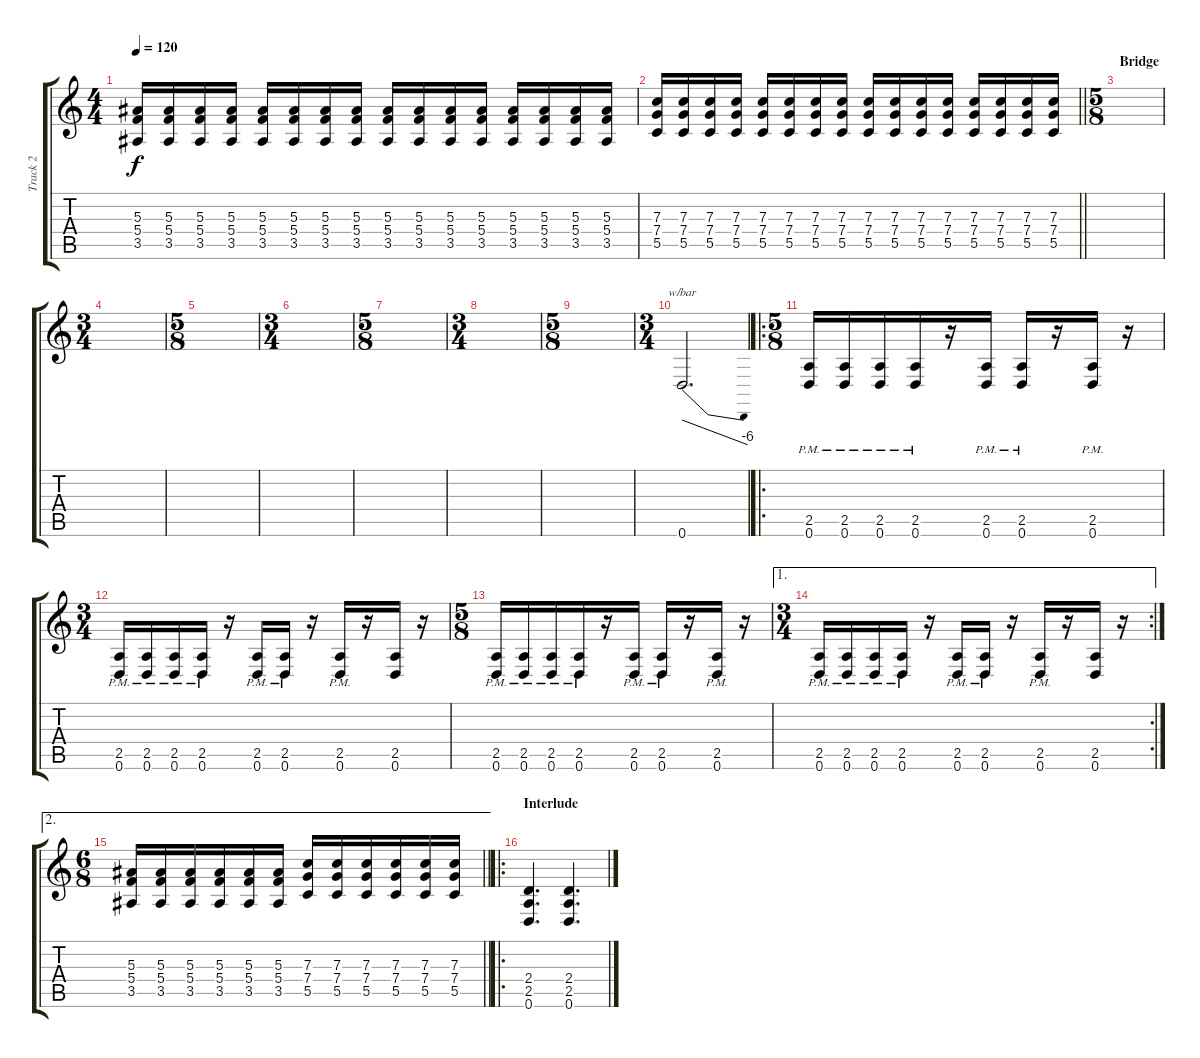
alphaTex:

\track ("Track 2" "Track 2") {instrument distortionguitar}
\staff {score tabs}
\tuning (D4 A3 F3 C3 G2 D2) {hide}
\ts (4 4)
\tempo 120
\clef g2
\ks c
(5.3 5.4 3.5).16{dy f} (5.3 5.4 3.5).16 (5.3 5.4 3.5).16 (5.3 5.4 3.5).16 (5.3 5.4 3.5).16 (5.3 5.4 3.5).16 (5.3 5.4 3.5).16 (5.3 5.4 3.5).16 (5.3 5.4 3.5).16 (5.3 5.4 3.5).16 (5.3 5.4 3.5).16 (5.3 5.4 3.5).16 (5.3 5.4 3.5).16 (5.3 5.4 3.5).16 (5.3 5.4 3.5).16 (5.3 5.4 3.5).16 |
\barLineRight lightlight
(7.3 7.4 5.5).16 (7.3 7.4 5.5).16 (7.3 7.4 5.5).16 (7.3 7.4 5.5).16 (7.3 7.4 5.5).16 (7.3 7.4 5.5).16 (7.3 7.4 5.5).16 (7.3 7.4 5.5).16 (7.3 7.4 5.5).16 (7.3 7.4 5.5).16 (7.3 7.4 5.5).16 (7.3 7.4 5.5).16 (7.3 7.4 5.5).16 (7.3 7.4 5.5).16 (7.3 7.4 5.5).16 (7.3 7.4 5.5).16 |
\ts (5 8)
\section ("" "Bridge")
|
\ts (3 4)
|
\ts (5 8)
|
\ts (3 4)
|
\ts (5 8)
|
\ts (3 4)
|
\ts (5 8)
|
\ts (3 4)
0.6.2{d tbe (dive default 0 0 60 -24)} |
\ro
\ts (5 8)
(2.5{pm} 0.6{pm}).16 (2.5{pm} 0.6{pm}).16 (2.5{pm} 0.6{pm}).16 (2.5{pm} 0.6{pm}).16 r.16 (2.5{pm} 0.6{pm}).16 (2.5{pm} 0.6{pm}).16 r.16 (2.5{pm} 0.6{pm}).16 r.16 |
\ts (3 4)
(2.5{pm} 0.6{pm}).16 (2.5{pm} 0.6{pm}).16 (2.5{pm} 0.6{pm}).16 (2.5{pm} 0.6{pm}).16 r.16 (2.5{pm} 0.6{pm}).16 (2.5{pm} 0.6{pm}).16 r.16 (2.5{pm} 0.6{pm}).16 r.16 (2.5 0.6).16 r.16 |
\ts (5 8)
(2.5{pm} 0.6{pm}).16 (2.5{pm} 0.6{pm}).16 (2.5{pm} 0.6{pm}).16 (2.5{pm} 0.6{pm}).16 r.16 (2.5{pm} 0.6{pm}).16 (2.5{pm} 0.6{pm}).16 r.16 (2.5{pm} 0.6{pm}).16 r.16 |
\ae 1
\rc 2
\ts (3 4)
(2.5{pm} 0.6{pm}).16 (2.5{pm} 0.6{pm}).16 (2.5{pm} 0.6{pm}).16 (2.5{pm} 0.6{pm}).16 r.16 (2.5{pm} 0.6{pm}).16 (2.5{pm} 0.6{pm}).16 r.16 (2.5{pm} 0.6{pm}).16 r.16 (2.5 0.6).16 r.16 |
\ae 2
\ts (6 8)
\barLineRight lightlight
(5.3 5.4 3.5).16 (5.3 5.4 3.5).16 (5.3 5.4 3.5).16 (5.3 5.4 3.5).16 (5.3 5.4 3.5).16 (5.3 5.4 3.5).16 (7.3 7.4 5.5).16 (7.3 7.4 5.5).16 (7.3 7.4 5.5).16 (7.3 7.4 5.5).16 (7.3 7.4 5.5).16 (7.3 7.4 5.5).16 |
\ro
\section ("" "Interlude")
(2.4 2.5 0.6).4{d} (2.4 2.5 0.6).4{d}
